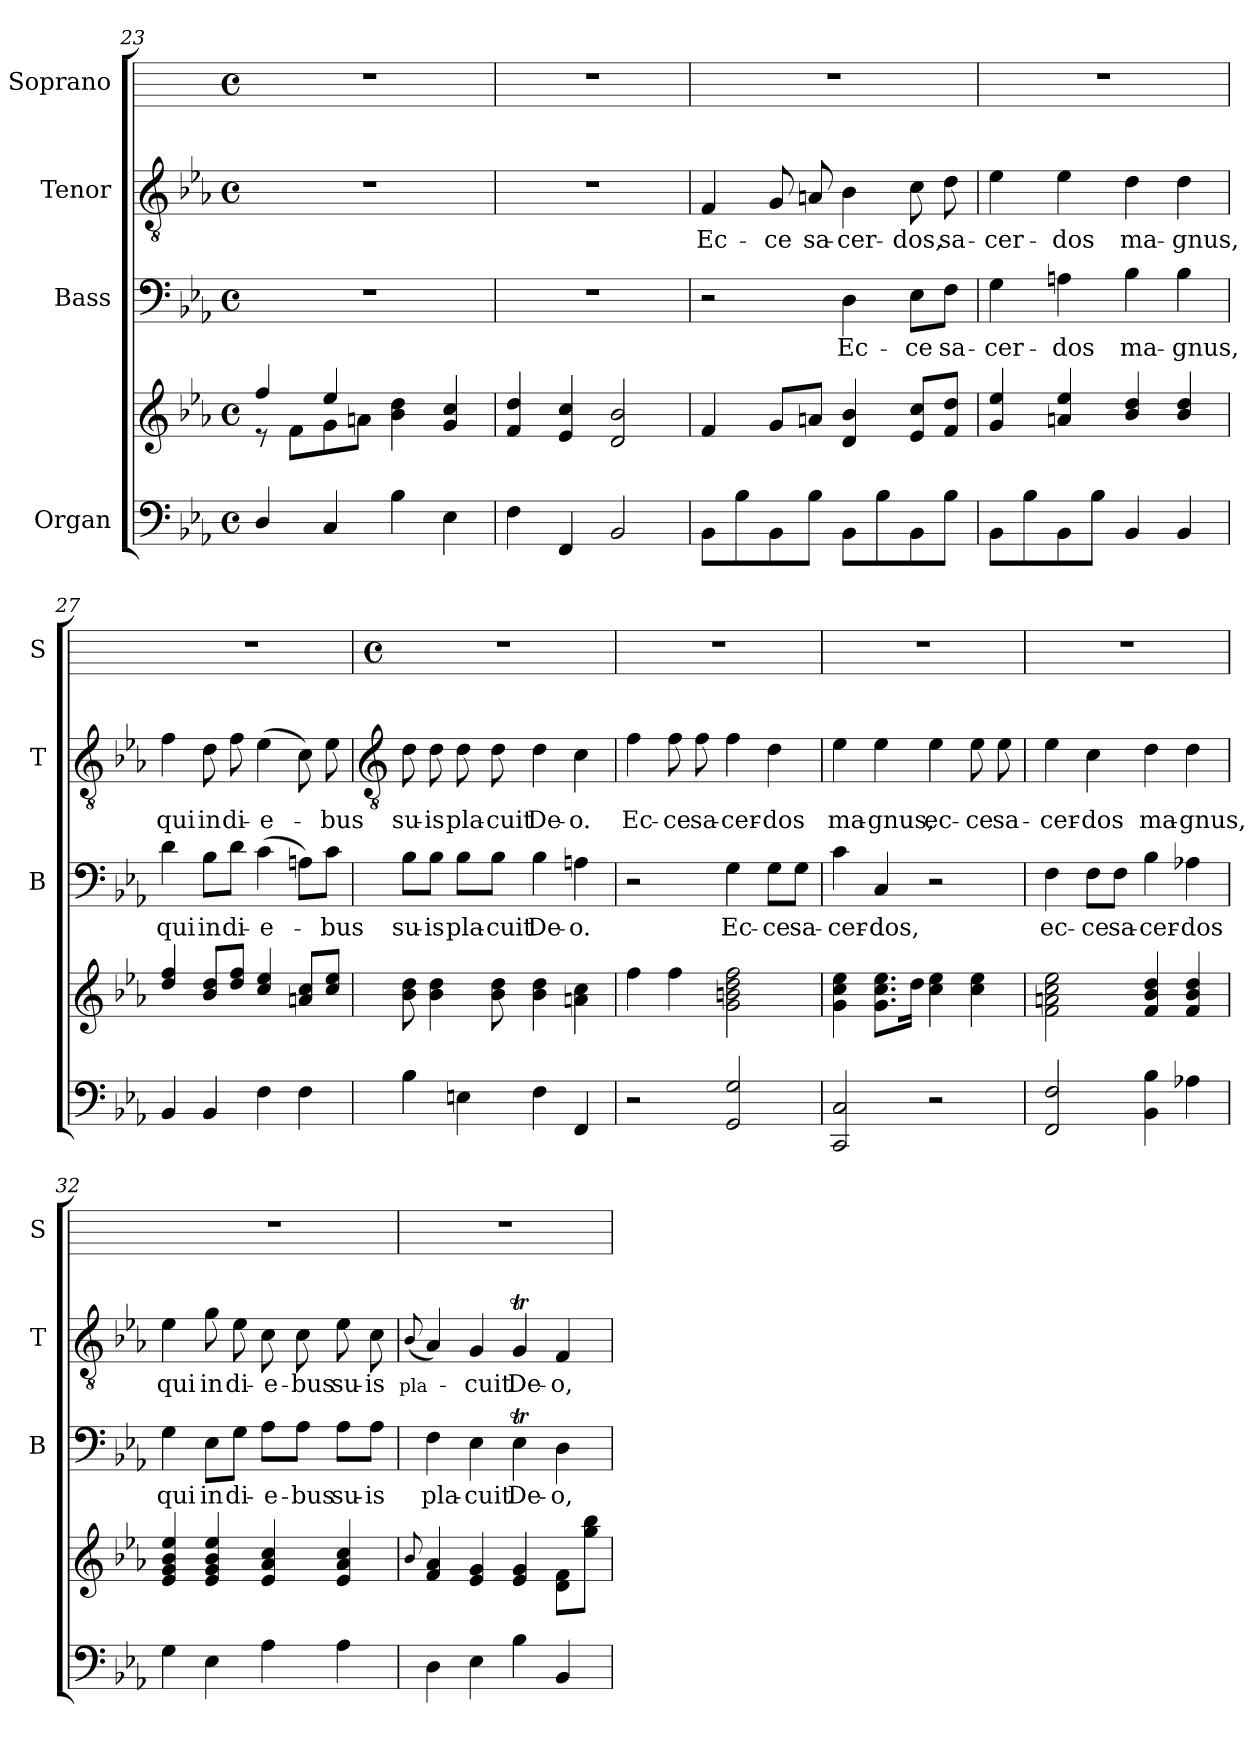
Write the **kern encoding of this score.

**kern	**kern	**kern	**text	**kern	**text	**kern
*part4	*part4	*part3	*part3	*part2	*part2	*part1
*staff5	*staff4	*staff3	*staff3	*staff2	*staff2	*staff1
*I"Organ	*	*I"Bass	*	*I"Tenor	*	*I"Soprano
*	*	*I'B	*	*I'T	*	*I'S
*clefF4	*clefG2	*clefF4	*	*clefGv2	*	*
*k[b-e-a-]	*k[b-e-a-]	*k[b-e-a-]	*	*k[b-e-a-]	*	*
*E-:	*E-:	*E-:	*	*E-:	*	*
*M4/4	*M4/4	*M4/4	*	*M4/4	*	*M4/4
*met(c)	*met(c)	*met(c)	*	*met(c)	*	*met(c)
=23	=23	=23	=23	=23	=23	=23
*	*^	*	*	*	*	*
4D/	4ff/	8r	1r	.	1r	.	1r
.	.	8f\L	.	.	.	.	.
4C	4ee-/	8g\	.	.	.	.	.
.	.	8an\J	.	.	.	.	.
4B-	4b- 4dd	2ryy	.	.	.	.	.
4E-	4g 4cc	.	.	.	.	.	.
=24	=24	=24	=24	=24	=24	=24	=24
4F	4f 4dd	1ryy	1r	.	1r	.	1r
4FF	4e- 4cc	.	.	.	.	.	.
2BB-	2d 2b-	.	.	.	.	.	.
=25	=25	=25	=25	=25	=25	=25	=25
!	!	!	!	!	!	!LO:LY:b	!
8BB-L	4f	1ryy	2r	.	4F	Ec-	1r
8B-	.	.	.	.	.	.	.
!	!	!	!	!	!	!LO:LY:b	!
8BB-	8gL	.	.	.	8G	-ce	.
!	!	!	!	!	!	!LO:LY:b	!
8B-J	8anJ	.	.	.	8An	sa-	.
!	!	!	!	!LO:LY:b	!	!LO:LY:b	!
8BB-L	4d 4b-	.	4D	Ec-	4B-	-cer-	.
8B-	.	.	.	.	.	.	.
!	!	!	!	!LO:LY:b	!	!LO:LY:b	!
8BB-	8e- 8ccL	.	8E-\L	-ce	8c	-dos,	.
!	!	!	!	!LO:LY:b	!	!LO:LY:b	!
8B-J	8f 8ddJ	.	8F\J	sa-	8d	sa-	.
=26	=26	=26	=26	=26	=26	=26	=26
!	!	!	!	!LO:LY:b	!	!LO:LY:b	!
8BB-L	4g 4ee-	1ryy	4G	-cer-	4e-	-cer-	1r
8B-	.	.	.	.	.	.	.
!	!	!	!	!LO:LY:b	!	!LO:LY:b	!
8BB-	4an 4ee-	.	4An	-dos	4e-	-dos	.
8B-J	.	.	.	.	.	.	.
!	!	!	!	!LO:LY:b	!	!LO:LY:b	!
4BB-	4b- 4dd	.	4B-	ma-	4d	ma-	.
!	!	!	!	!LO:LY:b	!	!LO:LY:b	!
4BB-	4b- 4dd	.	4B-	-gnus,	4d	-gnus,	.
=27	=27	=27	=27	=27	=27	=27	=27
!	!	!	!	!LO:LY:b	!	!LO:LY:b	!
4BB-	4dd 4ff	1ryy	4d	qui	4f	qui	1r
!	!	!	!	!LO:LY:b	!	!LO:LY:b	!
4BB-	8b- 8ddL	.	8B-\L	in	8d	in	.
!	!	!	!	!LO:LY:b	!	!LO:LY:b	!
.	8dd 8ffJ	.	8d\J	di-	8f	di-	.
!	!	!	!	!LO:LY:b	!	!LO:LY:b	!
4F	4cc 4ee-	.	(>4c	-e-	(>4e-	-e-	.
4F	8an 8ccL	.	8An\L)	.	8c)	.	.
!	!	!	!	!LO:LY:b	!	!LO:LY:b	!
.	8cc 8ee-J	.	8c\J	bus	8e-	bus	.
*	*v	*v	*	*	*	*	*
!!LO:LB:g=z
=28	=28	=28	=28	=28	=28	=28
*	*	*	*	*clefGv2	*	*
*	*	*	*	*	*	*M4/4
*	*	*	*	*	*	*met(c)
!	!	!	!LO:LY:b	!	!LO:LY:b	!
4B-	8b- 8dd	8B-\L	su-	8d	su-	1r
!	!	!	!LO:LY:b	!	!LO:LY:b	!
.	4b- 4dd	8B-\J	-is	8d	-is	.
!	!	!	!LO:LY:b	!	!LO:LY:b	!
4En	.	8B-\L	pla-	8d	pla-	.
!	!	!	!LO:LY:b	!	!LO:LY:b	!
.	8b- 8dd	8B-\J	-cuit	8d	-cuit	.
!	!	!	!LO:LY:b	!	!LO:LY:b	!
4F	4b- 4dd	4B-	De-	4d	De-	.
!	!	!	!LO:LY:b	!	!LO:LY:b	!
4FF	4an 4cc	4An	-o.	4c	-o.	.
=29	=29	=29	=29	=29	=29	=29
!	!	!	!	!	!LO:LY:b	!
2r	4ff	2r	.	4f	Ec-	1r
!	!	!	!	!	!LO:LY:b	!
.	4ff	.	.	8f	-ce	.
!	!	!	!	!	!LO:LY:b	!
.	.	.	.	8f	sa-	.
!	!	!	!LO:LY:b	!	!LO:LY:b	!
2GG 2G	2g 2bn 2dd 2ff	4G	Ec-	4f	-cer-	.
!	!	!	!LO:LY:b	!	!LO:LY:b	!
.	.	8G\L	-ce	4d	-dos	.
!	!	!	!LO:LY:b	!	!	!
.	.	8G\J	sa-	.	.	.
=30	=30	=30	=30	=30	=30	=30
!	!	!	!LO:LY:b	!	!LO:LY:b	!
2CC 2C	4g 4cc 4ee-	4c	-cer-	4e-	ma-	1r
!	!	!	!LO:LY:b	!	!LO:LY:b	!
.	8.g 8.cc 8.ee-L	4C	-dos,	4e-	-gnus,	.
.	16ddJ	.	.	.	.	.
!	!	!	!	!	!LO:LY:b	!
2r	4cc 4ee-	2r	.	4e-	ec-	.
!	!	!	!	!	!LO:LY:b	!
.	4cc 4ee-	.	.	8e-	-ce	.
!	!	!	!	!	!LO:LY:b	!
.	.	.	.	8e-	sa-	.
=31	=31	=31	=31	=31	=31	=31
!	!	!	!LO:LY:b	!	!LO:LY:b	!
2FF 2F	2f 2an 2cc 2ee-	4F	ec-	4e-	-cer-	1r
!	!	!	!LO:LY:b	!	!LO:LY:b	!
.	.	8F\L	-ce	4c	-dos	.
!	!	!	!LO:LY:b	!	!	!
.	.	8F\J	sa-	.	.	.
!	!	!	!LO:LY:b	!	!LO:LY:b	!
4BB- 4B-	4f 4b- 4dd	4B-	-cer-	4d	ma-	.
!	!	!	!LO:LY:b	!	!LO:LY:b	!
4A-X	4f 4b- 4dd	4A-X	-dos	4d	-gnus,	.
=32	=32	=32	=32	=32	=32	=32
!	!	!	!LO:LY:b	!	!LO:LY:b	!
4G	4e- 4g 4b- 4ee-	4G	qui	4e-	qui	1r
!	!	!	!LO:LY:b	!	!LO:LY:b	!
4E-	4e- 4g 4b- 4ee-	8E-\L	in	8g	in	.
!	!	!	!LO:LY:b	!	!LO:LY:b	!
.	.	8G\J	di-	8e-	di-	.
!	!	!	!LO:LY:b	!	!LO:LY:b	!
4A-	4e- 4a- 4cc	8A-\L	-e-	8c	-e-	.
!	!	!	!LO:LY:b	!	!LO:LY:b	!
.	.	8A-\J	-bus	8c	-bus	.
!	!	!	!LO:LY:b	!	!LO:LY:b	!
4A-	4e- 4a- 4cc	8A-\L	su-	8e-	su-	.
!	!	!	!LO:LY:b	!	!LO:LY:b	!
.	.	8A-\J	-is	8c	-is	.
!!LO:LB:g=z
=33	=33	=33	=33	=33	=33	=33
.	8qqb-/	.	.	.	.	.
*	*	*	*	*clefGv2	*	*
*	*	*	*	*	*	*M4/4
*	*	*	*	*	*	*met(c)
!	!	!	!	!	!LO:LY:b	!
.	.	.	.	(<8qqB-/L	pla-	.
!	!	!	!LO:LY:b	!	!	!
4D	4f 4a-	4F	pla-	4A-)	.	1r
!	!	!	!LO:LY:b	!	!LO:LY:b	!
4E-	4e- 4g	4E-	-cuit	4G	cuit	.
!	!	!	!LO:LY:b	!	!LO:LY:b	!
4B-	4e- 4g	4E-T	De-	4Gt	De-	.
!	!	!	!LO:LY:b	!	!LO:LY:b	!
4BB-	8d 8fL	4D	-o,	4F	-o,	.
.	8gg 8bb-J	.	.	.	.	.
=	=	=	=	=	=	=
*-	*-	*-	*-	*-	*-	*-
